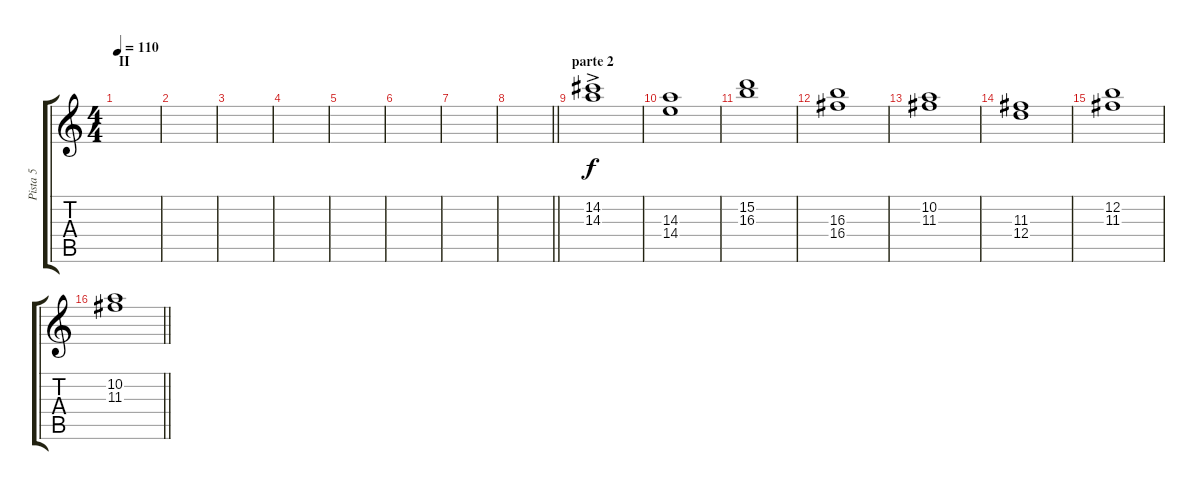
\track ("Pista 5" "Pista 5") {instrument electricguitarjazz}
\staff {score tabs}
\tuning (E4 B3 G3 D3 A2 E2) {hide}
\ts (4 4)
\section ("" "II")
\tempo 110
\clef g2
\ks c
|
|
|
|
|
|
|
\barLineRight lightlight
|
\section ("" "parte 2")
(14.2{ac} 14.3).1 |
(14.3 14.4).1 |
(15.2 16.3).1 |
(16.3 16.4).1 |
(10.2 11.3).1 |
(11.3 12.4).1 |
(12.2 11.3).1 |
\barLineRight lightlight
(10.2 11.3).1
